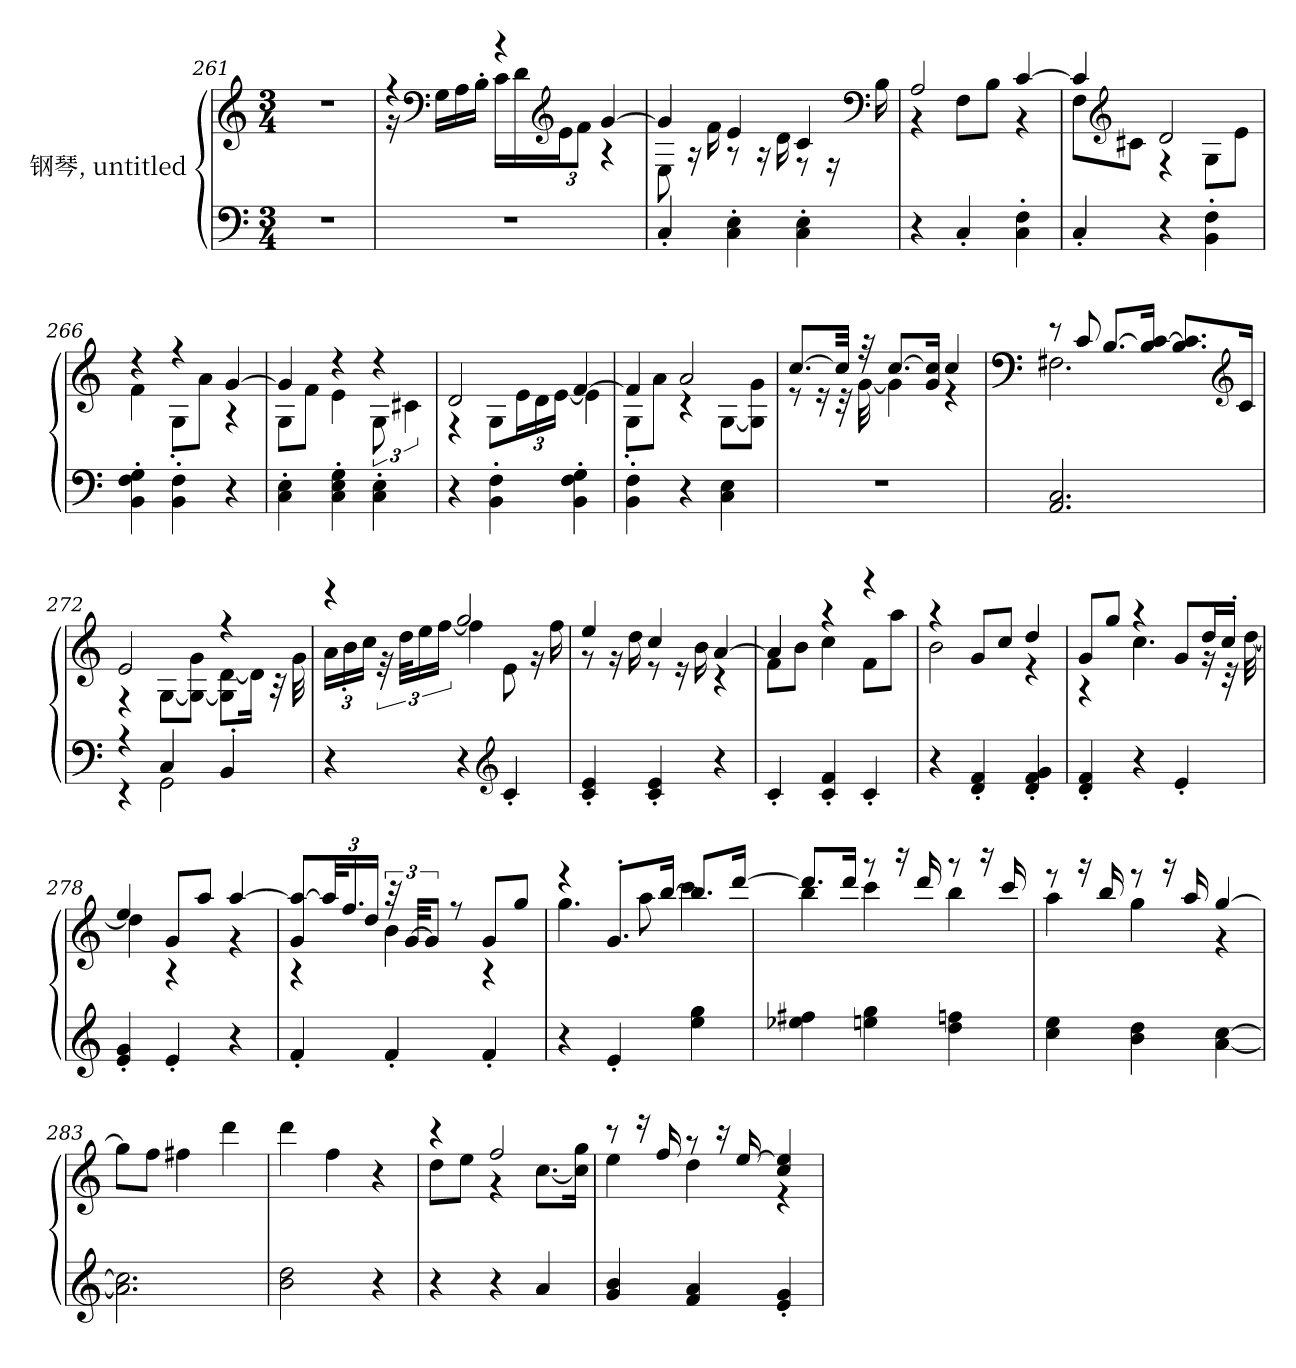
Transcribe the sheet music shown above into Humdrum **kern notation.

**kern	**kern
*part1	*part1
*staff2	*staff1
*I"钢琴, untitled	*
*clefF4	*clefG2
*k[]	*k[]
*M3/4	*M3/4
=261	=261
2.r	2.r
=262	=262
*	*^
2.r	4r	16r
*	*clefF4	*
.	.	16G\LL
.	.	16A\
.	.	16B'\JJ
.	4r	16c\LL
.	.	16d\
*	*clefG2	*
*	*	*Xbrackettup
.	.	24e\J
.	.	12f\J
.	[4g/	4r
=263	=263	=263
4C'/	4g/]	8E\
.	.	16r
.	.	16f\
4C\' 4E\'	4e/	8r
.	.	16r
.	.	16d\
4C\' 4E\'	4c/	8r
.	.	16r
*	*clefF4	*
.	.	16B\
=264	=264	=264
4r	2A/	4r
4C'/	.	8F\L
.	.	8B\J
4C\' 4F\'	[4c/	4r
!!LO:LB:g=z	!!
=265	=265	=265
4C'/	4c/]	8F\L
*	*clefG2	*
.	.	8c#X\J
4r	2d/	4r
4BB\' 4F\'	.	8G\L
.	.	8e\J
=266	=266	=266
4BB\' 4F\' 4G\'	4r	4f\
4BB\' 4F\'	4r	8G'\L
.	.	8a\J
4r	[4g/	4r
=267	=267	=267
4C\' 4E\'	4g/]	8G\L
.	.	8f\J
4C\' 4E\' 4G\'	4r	4e\
*	*	*brackettup
4C\' 4E\'	4r	12G\
.	.	6c#X\
=268	=268	=268
4r	2d/	4r
4BB\' 4F\'	.	8G\L
*	*	*Xbrackettup
.	.	24e\L
.	.	24d\
.	.	[24e\JJ
4BB\' 4F\' 4G\'	[4f/	4e\]
=269	=269	=269
4BB\' 4F\'	4f/]	8G'\L
.	.	8a\J
4r	2a/	4r
4C\ 4E\	.	[8G\L
.	.	8G\] 8g\J
=270	=270	=270
2.r	[8.cc/L	8r
.	.	16r
.	32cc/Jkk]	32r
.	32r	[32g\
.	[8.cc/L	4g\]
.	16g/ 16cc/]Jk	.
.	4cc/	4r
!!LO:LB:g=z	!!
=271	=271	=271
*	*clefF4	*
2.AA/ 2.C/	8r	2.F#X\
.	8c/	.
.	[8.B/L	.
.	16B/] [16c/Jk	.
.	8.B/ 8.c/]L	.
*	*clefG2	*
.	16c/Jk	.
=272	=272	=272
*^	*	*
4r	4r	2e/	4r
4C/	2GG\	.	[8G\L
.	.	.	8G\_ 8g\J
4BB'/	.	4r	8G\] [8d\L
.	.	.	16d\Jk]
.	.	.	32r
.	.	.	32g\
*v	*v	*	*
=273	=273	=273
4r	4r	24a\LL
.	.	24b'\
.	.	24cc\JJ
*	*	*brackettup
.	.	48r
.	.	48dd\KLL
.	.	24ee\
.	.	[24ff\JJ
4r	2gg/	4ff\]
*clefG2	*	*
4c'/	.	8e\
.	.	16r
.	.	16ff\
=274	=274	=274
4c/' 4e/'	4ee/	8r
.	.	16r
.	.	16dd\
4c/' 4e/'	4cc/	8r
.	.	16r
.	.	16b\
4r	[4a/	4r
!!LO:LB:g=z	!!
=275	=275	=275
4c'/	4a/]	8f\L
.	.	8b\J
4c/' 4f/'	4r	4cc\
4c'/	4r	8f\L
.	.	8aa\J
=276	=276	=276
4r	4r	2b\
4d/' 4f/'	8g/L	.
.	8cc/J	.
4d/' 4f/' 4g/'	4dd/	4r
=277	=277	=277
4d/' 4f/'	8g/L	4r
.	8gg/J	.
4r	4r	4.cc\
4e'/	8g/L	.
.	16dd/L	16r
.	16cc'/JJ	32r
.	.	[32dd\
=278	=278	=278
4e/' 4g/'	4ee/	4dd\]
4e'/	8g/L	4r
.	8aa/J	.
4r	[4aa/	4r
=279	=279	=279
4f'/	8g/ 8aa/_L	4r
*	*Xbrackettup	*
.	48aa/KL]	.
.	24.ff/	.
.	24dd/JJ	.
*	*brackettup	*
4f'/	48r	4b\
.	[48g/KKL	.
.	12g/J]	.
.	8r	.
4f'/	8g/L	4r
.	8gg/J	.
!!LO:PB:g=z	!!
=280	=280	=280
4r	4r	4.gg\
4e'/	8.g'/L	.
.	.	8aa\
.	[16bb/Jk	.
4ee\ 4gg\	8.bb/L]	4ccc\
.	[16ddd/Jk	.
=281	=281	=281
4ee-X\ 4ff#X\	8.ddd/L]	4bb\
.	16ddd/Jk	.
4een\ 4gg\	8r	4ccc\
.	16r	.
.	16ddd/	.
4dd\ 4ffn\	8r	4bb\
.	16r	.
.	16ccc/	.
=282	=282	=282
4cc\ 4ee\	8r	4aa\
.	16r	.
.	16bb/	.
4b\ 4dd\	8r	4gg\
.	16r	.
.	16aa/	.
[4a\ [4cc\	[4gg/	4r
*	*v	*v
=283	=283
2.a\] 2.cc\]	8gg\L]
.	8ff\J
.	4ff#X\
.	4ddd\
=284	=284
2b\ 2dd\	4ddd\
.	4ff\
4r	4r
!!LO:LB:g=z
=285	=285
*	*^
4r	4r	8dd\L
.	.	8ee\J
4r	2ff/	4r
4a/	.	[8.cc\L
.	.	16cc\] 16gg\Jk
=286	=286	=286
4g/ 4b/	8r	4ee\
.	16r	.
.	16ff/	.
4f/ 4a/	8r	4dd\
.	16r	.
.	[16ee/	.
4e/' 4g/'	4cc/ 4ee/]	4r
*	*v	*v
=	=
*-	*-
